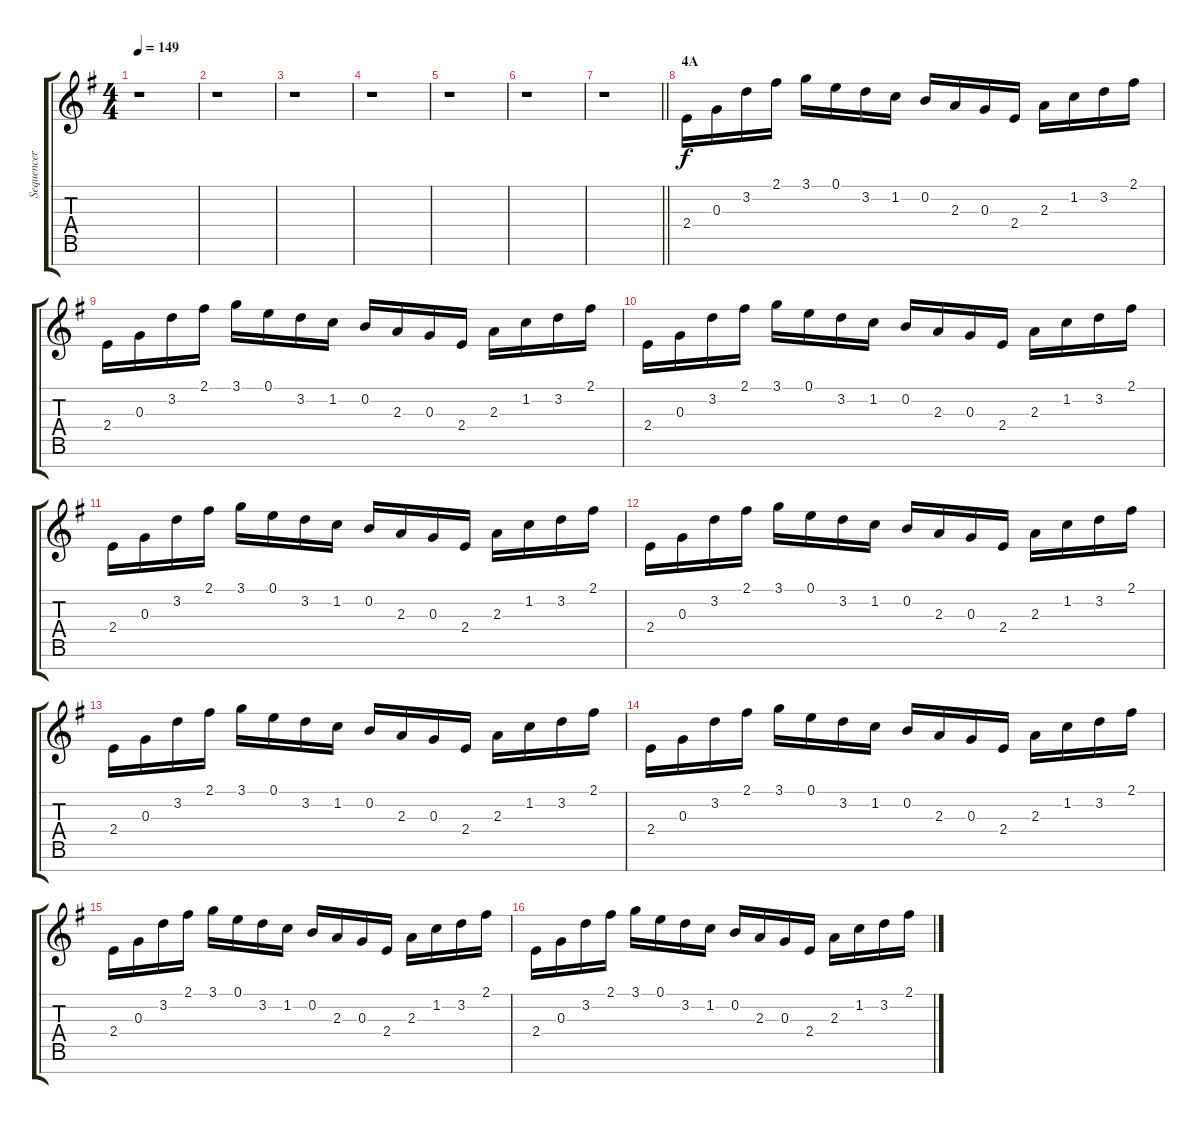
\track ("Sequencer" "Sequencer") {instrument pad3polysynth}
\staff {score tabs}
\tuning (E5 B4 G4 D4 A3 E3 B2) {hide}
\ts (4 4)
\tempo 149
\clef g2
\ks g
r.1{dy f} |
r.1 |
r.1 |
r.1 |
r.1 |
r.1 |
\barLineRight lightlight
r.1 |
\section ("" "4A")
2.4.16 0.3.16 3.2.16 2.1.16 3.1.16 0.1.16 3.2.16 1.2.16 0.2.16 2.3.16 0.3.16 2.4.16 2.3.16 1.2.16 3.2.16 2.1.16 |
2.4.16 0.3.16 3.2.16 2.1.16 3.1.16 0.1.16 3.2.16 1.2.16 0.2.16 2.3.16 0.3.16 2.4.16 2.3.16 1.2.16 3.2.16 2.1.16 |
2.4.16 0.3.16 3.2.16 2.1.16 3.1.16 0.1.16 3.2.16 1.2.16 0.2.16 2.3.16 0.3.16 2.4.16 2.3.16 1.2.16 3.2.16 2.1.16 |
2.4.16 0.3.16 3.2.16 2.1.16 3.1.16 0.1.16 3.2.16 1.2.16 0.2.16 2.3.16 0.3.16 2.4.16 2.3.16 1.2.16 3.2.16 2.1.16 |
2.4.16 0.3.16 3.2.16 2.1.16 3.1.16 0.1.16 3.2.16 1.2.16 0.2.16 2.3.16 0.3.16 2.4.16 2.3.16 1.2.16 3.2.16 2.1.16 |
2.4.16 0.3.16 3.2.16 2.1.16 3.1.16 0.1.16 3.2.16 1.2.16 0.2.16 2.3.16 0.3.16 2.4.16 2.3.16 1.2.16 3.2.16 2.1.16 |
2.4.16 0.3.16 3.2.16 2.1.16 3.1.16 0.1.16 3.2.16 1.2.16 0.2.16 2.3.16 0.3.16 2.4.16 2.3.16 1.2.16 3.2.16 2.1.16 |
2.4.16 0.3.16 3.2.16 2.1.16 3.1.16 0.1.16 3.2.16 1.2.16 0.2.16 2.3.16 0.3.16 2.4.16 2.3.16 1.2.16 3.2.16 2.1.16 |
2.4.16 0.3.16 3.2.16 2.1.16 3.1.16 0.1.16 3.2.16 1.2.16 0.2.16 2.3.16 0.3.16 2.4.16 2.3.16 1.2.16 3.2.16 2.1.16
